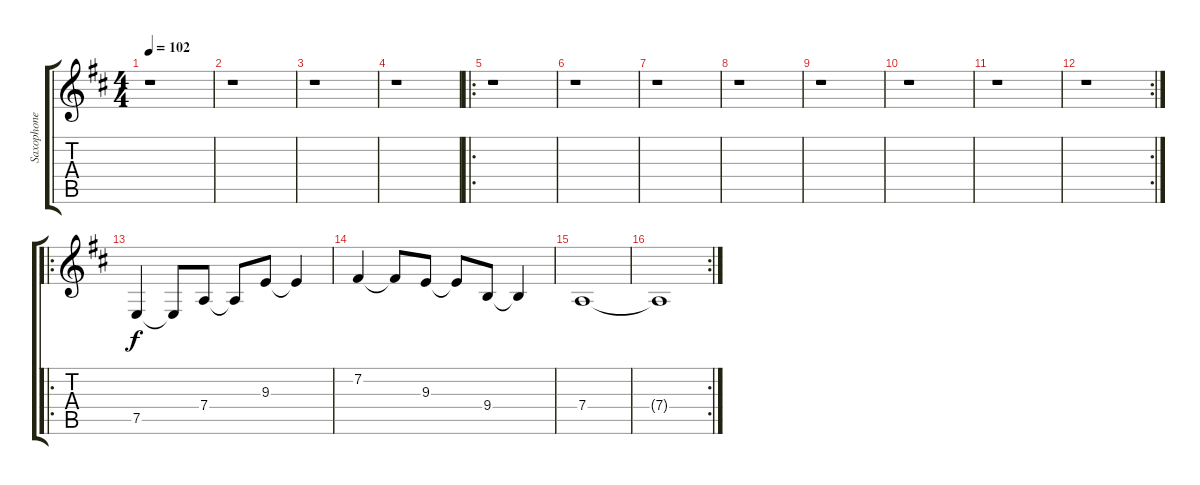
\track ("Saxophone" "Saxophone") {instrument altosax}
\staff {score tabs}
\tuning (E4 B3 G3 D3 A2 E2) {hide}
\ts (4 4)
\tempo 102
\clef g2
\ks d
r.1{dy f instrument altosax} |
r.1 |
r.1 |
r.1 |
\ro
r.1 |
r.1 |
r.1 |
r.1 |
r.1 |
r.1 |
r.1 |
\rc 2
r.1 |
\ro
7.5.4 7.5{t}.8 7.4.8 7.4{t}.8 9.3.8 9.3{t}.4 |
7.2.4 7.2{t}.8 9.3.8 9.3{t}.8 9.4.8 9.4{t}.4 |
7.4.1 |
\rc 2
7.4{t}.1
